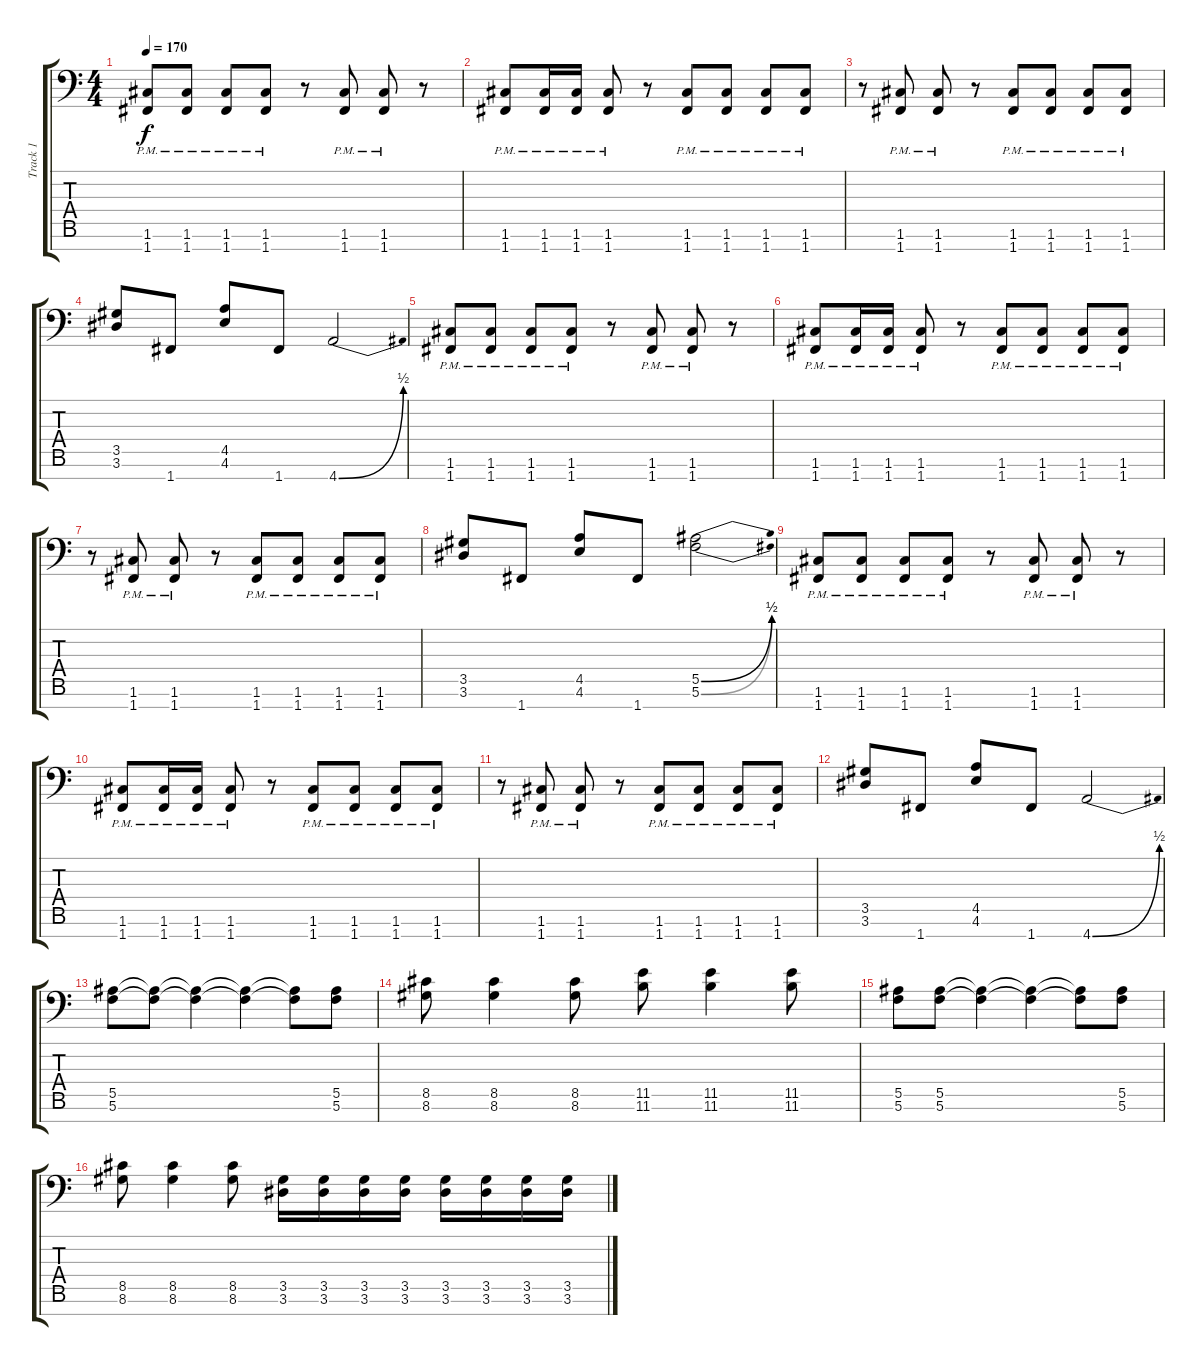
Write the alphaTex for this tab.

\track ("Track 1" "Track 1") {instrument distortionguitar}
\staff {score tabs}
\tuning (C4 G3 Eb3 Bb2 F2 C2 F1) {hide}
\ts (4 4)
\tempo 170
\clef f4
\ks c
(1.6{pm} 1.7{pm}).8{dy f} (1.6{pm} 1.7{pm}).8 (1.6{pm} 1.7{pm}).8 (1.6{pm} 1.7{pm}).8 r.8 (1.6{pm} 1.7{pm}).8 (1.6{pm} 1.7{pm}).8 r.8 |
(1.6{pm} 1.7{pm}).8 (1.6{pm} 1.7{pm}).16 (1.6{pm} 1.7{pm}).16 (1.6{pm} 1.7{pm}).8 r.8 (1.6{pm} 1.7{pm}).8 (1.6{pm} 1.7{pm}).8 (1.6{pm} 1.7{pm}).8 (1.6{pm} 1.7{pm}).8 |
r.8 (1.6{pm} 1.7{pm}).8 (1.6{pm} 1.7{pm}).8 r.8 (1.6{pm} 1.7{pm}).8 (1.6{pm} 1.7{pm}).8 (1.6{pm} 1.7{pm}).8 (1.6{pm} 1.7{pm}).8 |
(3.5 3.6).8 1.7.8 (4.5 4.6).8 1.7.8 4.7{be (bend 0 0 60 2)}.2 |
(1.6{pm} 1.7{pm}).8 (1.6{pm} 1.7{pm}).8 (1.6{pm} 1.7{pm}).8 (1.6{pm} 1.7{pm}).8 r.8 (1.6{pm} 1.7{pm}).8 (1.6{pm} 1.7{pm}).8 r.8 |
(1.6{pm} 1.7{pm}).8 (1.6{pm} 1.7{pm}).16 (1.6{pm} 1.7{pm}).16 (1.6{pm} 1.7{pm}).8 r.8 (1.6{pm} 1.7{pm}).8 (1.6{pm} 1.7{pm}).8 (1.6{pm} 1.7{pm}).8 (1.6{pm} 1.7{pm}).8 |
r.8 (1.6{pm} 1.7{pm}).8 (1.6{pm} 1.7{pm}).8 r.8 (1.6{pm} 1.7{pm}).8 (1.6{pm} 1.7{pm}).8 (1.6{pm} 1.7{pm}).8 (1.6{pm} 1.7{pm}).8 |
(3.5 3.6).8 1.7.8 (4.5 4.6).8 1.7.8 (5.5{be (bend 0 0 60 2)} 5.6{be (bend 0 0 60 2)}).2 |
(1.6{pm} 1.7{pm}).8 (1.6{pm} 1.7{pm}).8 (1.6{pm} 1.7{pm}).8 (1.6{pm} 1.7{pm}).8 r.8 (1.6{pm} 1.7{pm}).8 (1.6{pm} 1.7{pm}).8 r.8 |
(1.6{pm} 1.7{pm}).8 (1.6{pm} 1.7{pm}).16 (1.6{pm} 1.7{pm}).16 (1.6{pm} 1.7{pm}).8 r.8 (1.6{pm} 1.7{pm}).8 (1.6{pm} 1.7{pm}).8 (1.6{pm} 1.7{pm}).8 (1.6{pm} 1.7{pm}).8 |
r.8 (1.6{pm} 1.7{pm}).8 (1.6{pm} 1.7{pm}).8 r.8 (1.6{pm} 1.7{pm}).8 (1.6{pm} 1.7{pm}).8 (1.6{pm} 1.7{pm}).8 (1.6{pm} 1.7{pm}).8 |
(3.5 3.6).8 1.7.8 (4.5 4.6).8 1.7.8 4.7{be (bend 0 0 60 2)}.2 |
(5.5 5.6).8 (5.5{t} 5.6{t}).8 (5.5{t} 5.6{t}).4 (5.5{t} 5.6{t}).4 (5.5{t} 5.6{t}).8 (5.5 5.6).8 |
(8.5 8.6).8 (8.5 8.6).4 (8.5 8.6).8 (11.5 11.6).8 (11.5 11.6).4 (11.5 11.6).8 |
(5.5 5.6).8 (5.5 5.6).8 (5.5{t} 5.6{t}).4 (5.5{t} 5.6{t}).4 (5.5{t} 5.6{t}).8 (5.5 5.6).8 |
(8.5 8.6).8 (8.5 8.6).4 (8.5 8.6).8 (3.5 3.6).16 (3.5 3.6).16 (3.5 3.6).16 (3.5 3.6).16 (3.5 3.6).16 (3.5 3.6).16 (3.5 3.6).16 (3.5 3.6).16
